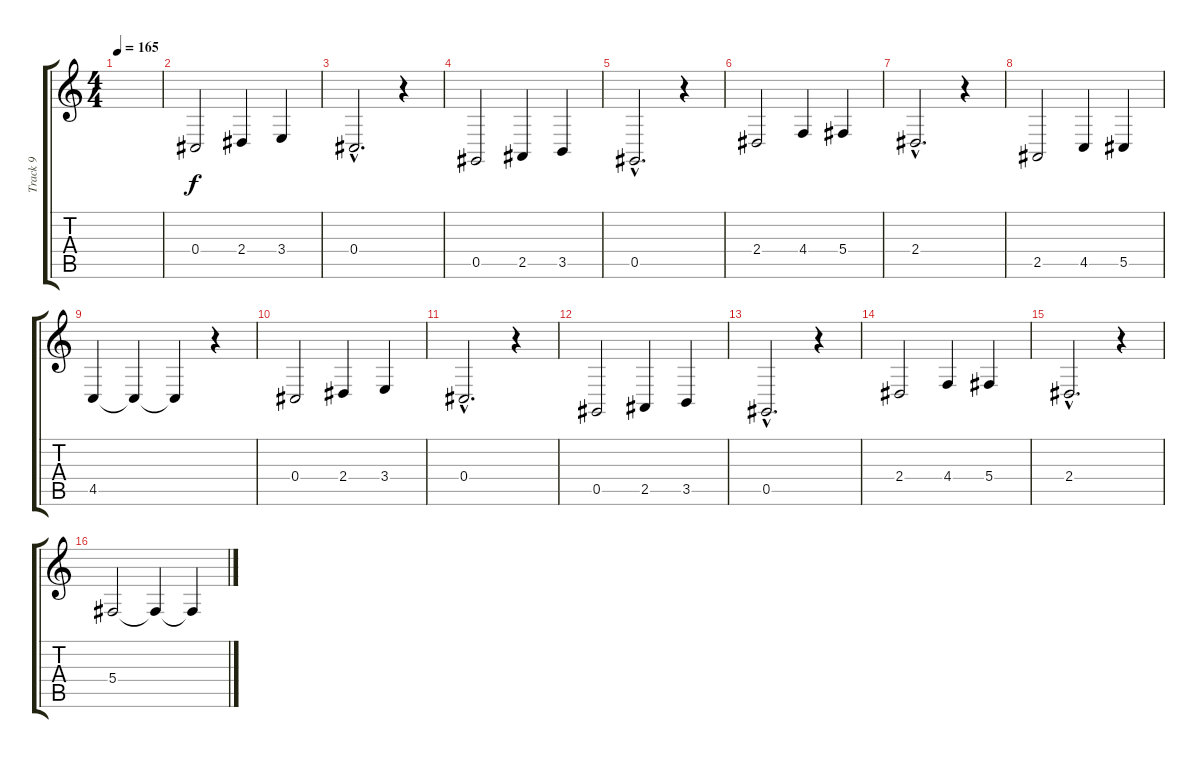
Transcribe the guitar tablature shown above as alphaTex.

\track ("Track 9" "Track 9") {instrument lead2sawtooth}
\staff {score tabs}
\tuning (Eb4 Bb3 Gb3 Db3 Ab2 Eb2) {hide}
\ts (4 4)
\tempo 165
\clef g2
\ks c
|
0.4.2 2.4.4 3.4.4 |
0.4{hac}.2{d} r.4 |
0.5.2 2.5.4 3.5.4 |
0.5{hac}.2{d} r.4 |
2.4.2 4.4.4 5.4.4 |
2.4{hac}.2{d} r.4 |
2.5.2 4.5.4 5.5.4 |
4.5.4 4.5{t}.4 4.5{t}.4 r.4 |
0.4.2 2.4.4 3.4.4 |
0.4{hac}.2{d} r.4 |
0.5.2 2.5.4 3.5.4 |
0.5{hac}.2{d} r.4 |
2.4.2 4.4.4 5.4.4 |
2.4{hac}.2{d} r.4 |
5.4.2 5.4{t}.4 5.4{t}.4
